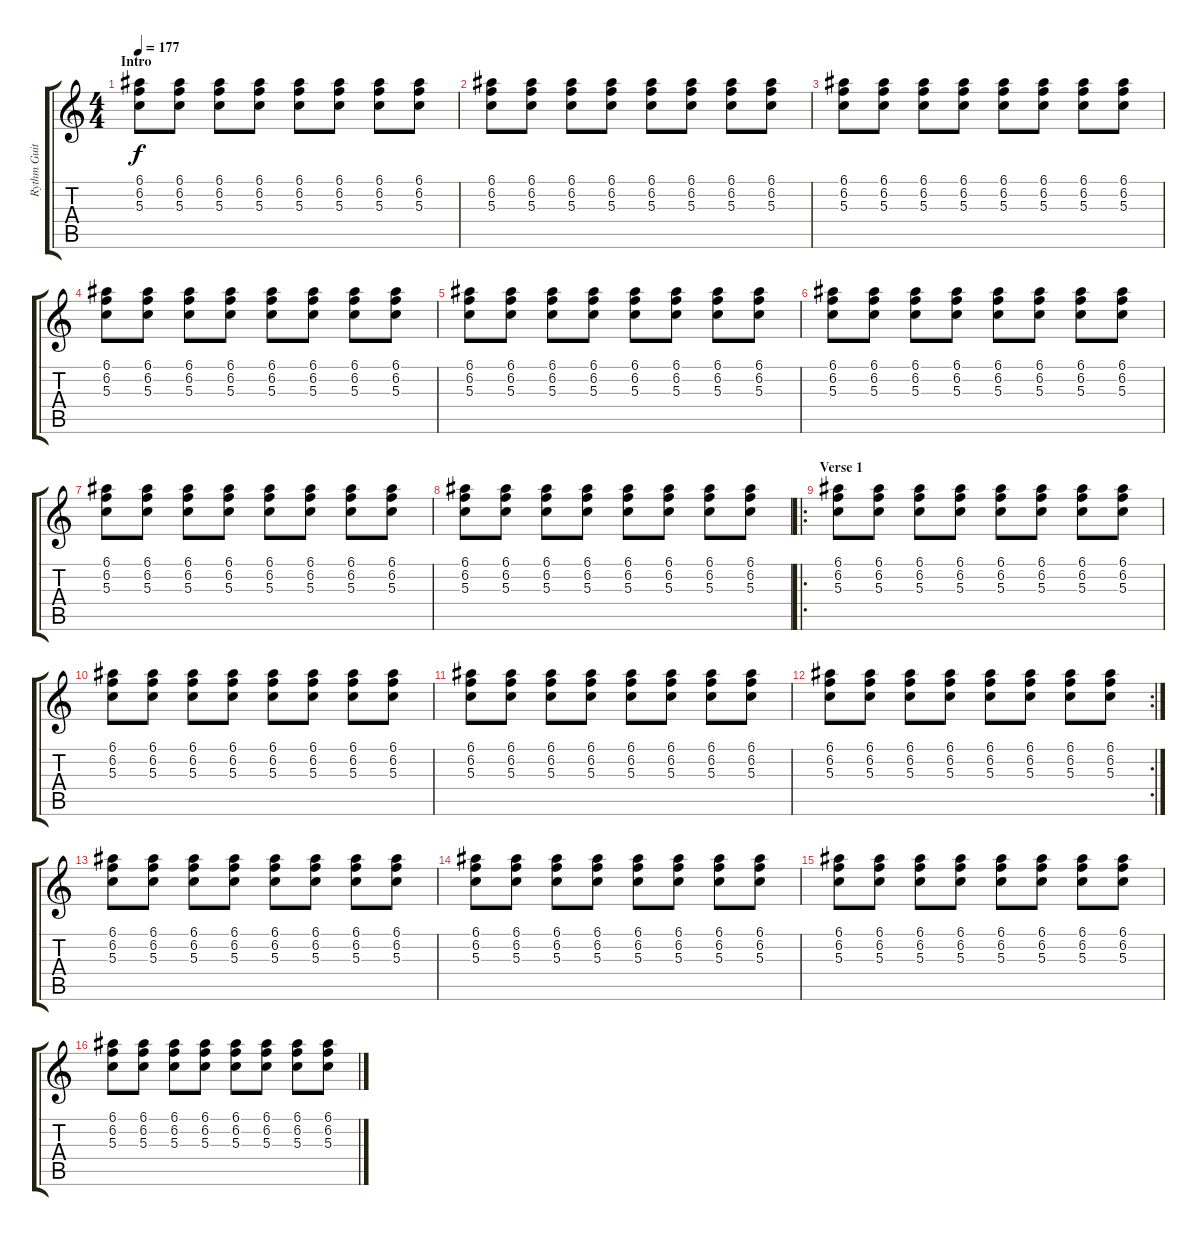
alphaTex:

\track ("Rythm Guitar 1" "Rythm Guit") {instrument overdrivenguitar}
\staff {score tabs}
\tuning (E4 B3 G3 D3 A2 D2) {hide}
\ts (4 4)
\section ("" "Intro")
\tempo 177
\clef g2
\ks c
(6.1 6.2 5.3).8{dy f instrument overdrivenguitar} (6.1 6.2 5.3).8 (6.1 6.2 5.3).8 (6.1 6.2 5.3).8 (6.1 6.2 5.3).8 (6.1 6.2 5.3).8 (6.1 6.2 5.3).8 (6.1 6.2 5.3).8 |
(6.1 6.2 5.3).8 (6.1 6.2 5.3).8 (6.1 6.2 5.3).8 (6.1 6.2 5.3).8 (6.1 6.2 5.3).8 (6.1 6.2 5.3).8 (6.1 6.2 5.3).8 (6.1 6.2 5.3).8 |
(6.1 6.2 5.3).8 (6.1 6.2 5.3).8 (6.1 6.2 5.3).8 (6.1 6.2 5.3).8 (6.1 6.2 5.3).8 (6.1 6.2 5.3).8 (6.1 6.2 5.3).8 (6.1 6.2 5.3).8 |
(6.1 6.2 5.3).8 (6.1 6.2 5.3).8 (6.1 6.2 5.3).8 (6.1 6.2 5.3).8 (6.1 6.2 5.3).8 (6.1 6.2 5.3).8 (6.1 6.2 5.3).8 (6.1 6.2 5.3).8 |
(6.1 6.2 5.3).8 (6.1 6.2 5.3).8 (6.1 6.2 5.3).8 (6.1 6.2 5.3).8 (6.1 6.2 5.3).8 (6.1 6.2 5.3).8 (6.1 6.2 5.3).8 (6.1 6.2 5.3).8 |
(6.1 6.2 5.3).8 (6.1 6.2 5.3).8 (6.1 6.2 5.3).8 (6.1 6.2 5.3).8 (6.1 6.2 5.3).8 (6.1 6.2 5.3).8 (6.1 6.2 5.3).8 (6.1 6.2 5.3).8 |
(6.1 6.2 5.3).8 (6.1 6.2 5.3).8 (6.1 6.2 5.3).8 (6.1 6.2 5.3).8 (6.1 6.2 5.3).8 (6.1 6.2 5.3).8 (6.1 6.2 5.3).8 (6.1 6.2 5.3).8 |
(6.1 6.2 5.3).8 (6.1 6.2 5.3).8 (6.1 6.2 5.3).8 (6.1 6.2 5.3).8 (6.1 6.2 5.3).8 (6.1 6.2 5.3).8 (6.1 6.2 5.3).8 (6.1 6.2 5.3).8 |
\ro
\section ("" "Verse 1")
(6.1 6.2 5.3).8 (6.1 6.2 5.3).8 (6.1 6.2 5.3).8 (6.1 6.2 5.3).8 (6.1 6.2 5.3).8 (6.1 6.2 5.3).8 (6.1 6.2 5.3).8 (6.1 6.2 5.3).8 |
(6.1 6.2 5.3).8 (6.1 6.2 5.3).8 (6.1 6.2 5.3).8 (6.1 6.2 5.3).8 (6.1 6.2 5.3).8 (6.1 6.2 5.3).8 (6.1 6.2 5.3).8 (6.1 6.2 5.3).8 |
(6.1 6.2 5.3).8 (6.1 6.2 5.3).8 (6.1 6.2 5.3).8 (6.1 6.2 5.3).8 (6.1 6.2 5.3).8 (6.1 6.2 5.3).8 (6.1 6.2 5.3).8 (6.1 6.2 5.3).8 |
\rc 2
(6.1 6.2 5.3).8 (6.1 6.2 5.3).8 (6.1 6.2 5.3).8 (6.1 6.2 5.3).8 (6.1 6.2 5.3).8 (6.1 6.2 5.3).8 (6.1 6.2 5.3).8 (6.1 6.2 5.3).8 |
(6.1 6.2 5.3).8 (6.1 6.2 5.3).8 (6.1 6.2 5.3).8 (6.1 6.2 5.3).8 (6.1 6.2 5.3).8 (6.1 6.2 5.3).8 (6.1 6.2 5.3).8 (6.1 6.2 5.3).8 |
(6.1 6.2 5.3).8 (6.1 6.2 5.3).8 (6.1 6.2 5.3).8 (6.1 6.2 5.3).8 (6.1 6.2 5.3).8 (6.1 6.2 5.3).8 (6.1 6.2 5.3).8 (6.1 6.2 5.3).8 |
(6.1 6.2 5.3).8 (6.1 6.2 5.3).8 (6.1 6.2 5.3).8 (6.1 6.2 5.3).8 (6.1 6.2 5.3).8 (6.1 6.2 5.3).8 (6.1 6.2 5.3).8 (6.1 6.2 5.3).8 |
(6.1 6.2 5.3).8 (6.1 6.2 5.3).8 (6.1 6.2 5.3).8 (6.1 6.2 5.3).8 (6.1 6.2 5.3).8 (6.1 6.2 5.3).8 (6.1 6.2 5.3).8 (6.1 6.2 5.3).8
